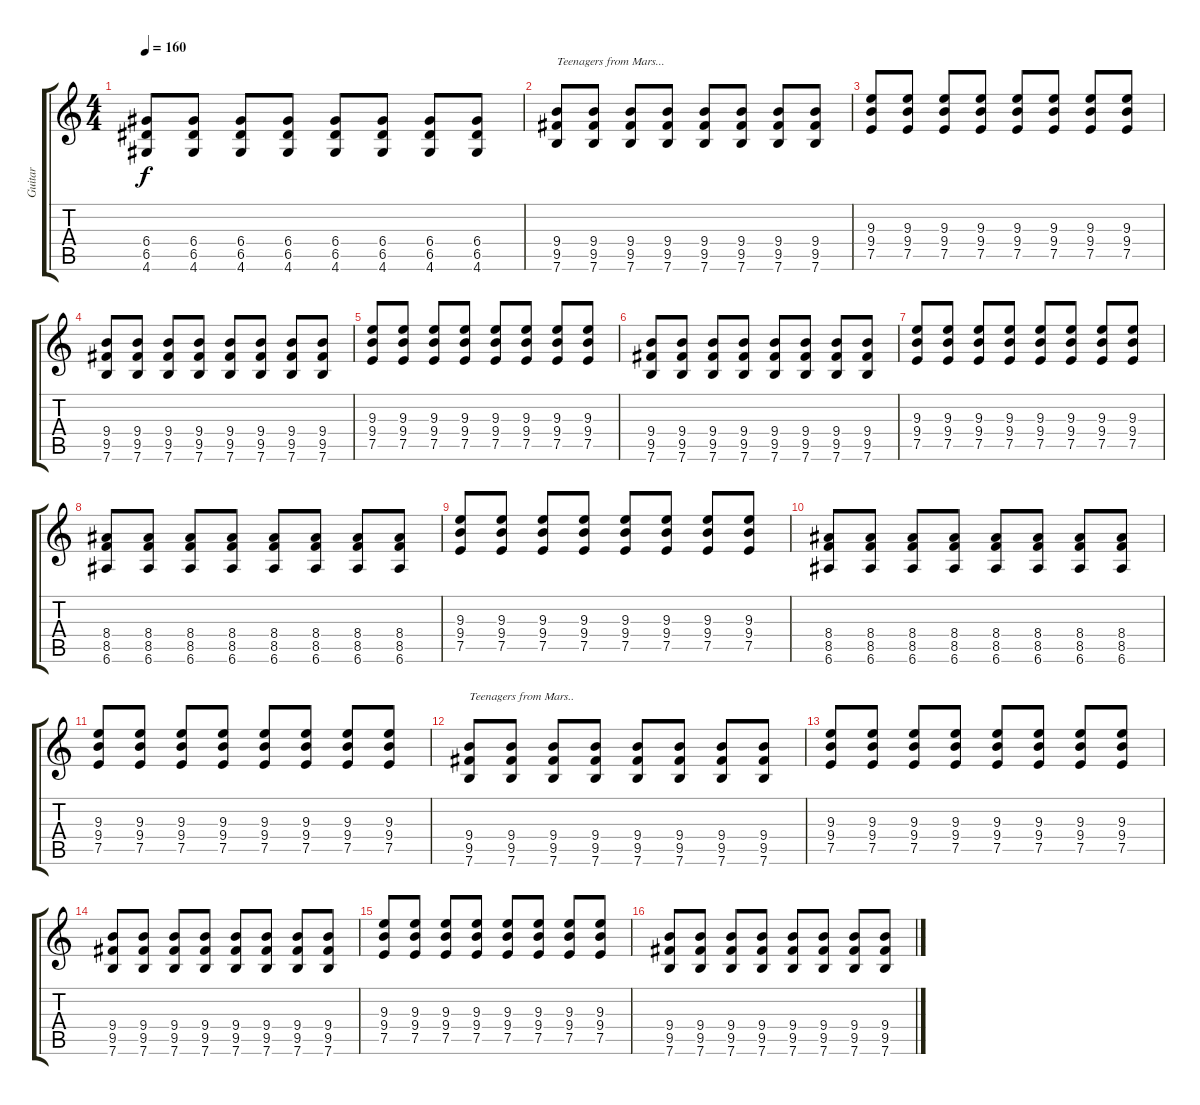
\track ("Guitar" "Guitar") {instrument distortionguitar}
\staff {score tabs}
\tuning (E4 B3 G3 D3 A2 E2) {hide}
\ts (4 4)
\tempo 160
\clef g2
\ks c
(6.4 6.5 4.6).8{dy f} (6.4 6.5 4.6).8 (6.4 6.5 4.6).8 (6.4 6.5 4.6).8 (6.4 6.5 4.6).8 (6.4 6.5 4.6).8 (6.4 6.5 4.6).8 (6.4 6.5 4.6).8 |
(9.4 9.5 7.6).8{txt "Teenagers from Mars..."} (9.4 9.5 7.6).8 (9.4 9.5 7.6).8 (9.4 9.5 7.6).8 (9.4 9.5 7.6).8 (9.4 9.5 7.6).8 (9.4 9.5 7.6).8 (9.4 9.5 7.6).8 |
(9.3 9.4 7.5).8 (9.3 9.4 7.5).8 (9.3 9.4 7.5).8 (9.3 9.4 7.5).8 (9.3 9.4 7.5).8 (9.3 9.4 7.5).8 (9.3 9.4 7.5).8 (9.3 9.4 7.5).8 |
(9.4 9.5 7.6).8 (9.4 9.5 7.6).8 (9.4 9.5 7.6).8 (9.4 9.5 7.6).8 (9.4 9.5 7.6).8 (9.4 9.5 7.6).8 (9.4 9.5 7.6).8 (9.4 9.5 7.6).8 |
(9.3 9.4 7.5).8 (9.3 9.4 7.5).8 (9.3 9.4 7.5).8 (9.3 9.4 7.5).8 (9.3 9.4 7.5).8 (9.3 9.4 7.5).8 (9.3 9.4 7.5).8 (9.3 9.4 7.5).8 |
(9.4 9.5 7.6).8 (9.4 9.5 7.6).8 (9.4 9.5 7.6).8 (9.4 9.5 7.6).8 (9.4 9.5 7.6).8 (9.4 9.5 7.6).8 (9.4 9.5 7.6).8 (9.4 9.5 7.6).8 |
(9.3 9.4 7.5).8 (9.3 9.4 7.5).8 (9.3 9.4 7.5).8 (9.3 9.4 7.5).8 (9.3 9.4 7.5).8 (9.3 9.4 7.5).8 (9.3 9.4 7.5).8 (9.3 9.4 7.5).8 |
(8.4 8.5 6.6).8 (8.4 8.5 6.6).8 (8.4 8.5 6.6).8 (8.4 8.5 6.6).8 (8.4 8.5 6.6).8 (8.4 8.5 6.6).8 (8.4 8.5 6.6).8 (8.4 8.5 6.6).8 |
(9.3 9.4 7.5).8 (9.3 9.4 7.5).8 (9.3 9.4 7.5).8 (9.3 9.4 7.5).8 (9.3 9.4 7.5).8 (9.3 9.4 7.5).8 (9.3 9.4 7.5).8 (9.3 9.4 7.5).8 |
(8.4 8.5 6.6).8 (8.4 8.5 6.6).8 (8.4 8.5 6.6).8 (8.4 8.5 6.6).8 (8.4 8.5 6.6).8 (8.4 8.5 6.6).8 (8.4 8.5 6.6).8 (8.4 8.5 6.6).8 |
(9.3 9.4 7.5).8 (9.3 9.4 7.5).8 (9.3 9.4 7.5).8 (9.3 9.4 7.5).8 (9.3 9.4 7.5).8 (9.3 9.4 7.5).8 (9.3 9.4 7.5).8 (9.3 9.4 7.5).8 |
(9.4 9.5 7.6).8{txt "Teenagers from Mars.."} (9.4 9.5 7.6).8 (9.4 9.5 7.6).8 (9.4 9.5 7.6).8 (9.4 9.5 7.6).8 (9.4 9.5 7.6).8 (9.4 9.5 7.6).8 (9.4 9.5 7.6).8 |
(9.3 9.4 7.5).8 (9.3 9.4 7.5).8 (9.3 9.4 7.5).8 (9.3 9.4 7.5).8 (9.3 9.4 7.5).8 (9.3 9.4 7.5).8 (9.3 9.4 7.5).8 (9.3 9.4 7.5).8 |
(9.4 9.5 7.6).8 (9.4 9.5 7.6).8 (9.4 9.5 7.6).8 (9.4 9.5 7.6).8 (9.4 9.5 7.6).8 (9.4 9.5 7.6).8 (9.4 9.5 7.6).8 (9.4 9.5 7.6).8 |
(9.3 9.4 7.5).8 (9.3 9.4 7.5).8 (9.3 9.4 7.5).8 (9.3 9.4 7.5).8 (9.3 9.4 7.5).8 (9.3 9.4 7.5).8 (9.3 9.4 7.5).8 (9.3 9.4 7.5).8 |
(9.4 9.5 7.6).8 (9.4 9.5 7.6).8 (9.4 9.5 7.6).8 (9.4 9.5 7.6).8 (9.4 9.5 7.6).8 (9.4 9.5 7.6).8 (9.4 9.5 7.6).8 (9.4 9.5 7.6).8
